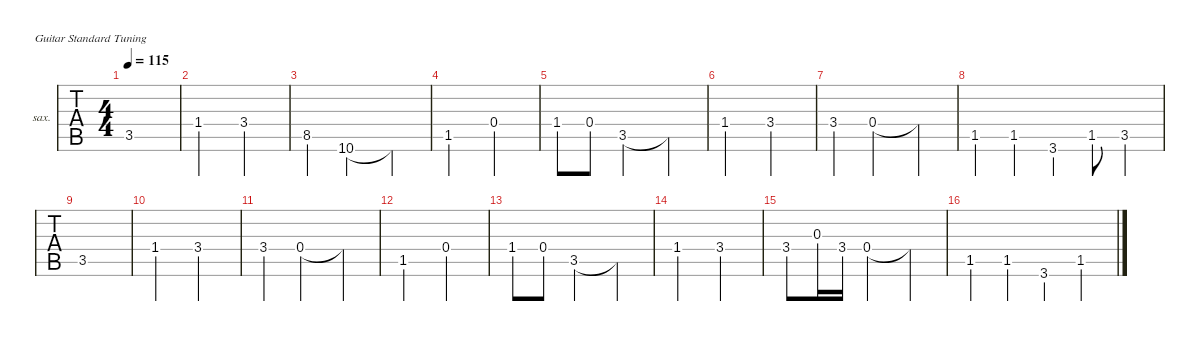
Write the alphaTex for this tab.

\defaultSystemsLayout 4
\hideDynamics
\bracketExtendMode nobrackets
\firstSystemTrackNameOrientation horizontal
\otherSystemsTrackNameOrientation horizontal
\track ("Saxophone  Alto" "sax.") {instrument altosax}
\staff {tabs}
\tuning (E4 B3 G3 D3 A2 E2)
\displaytranspose 9
\ts (4 4)
\tempo 115
\clef g2
\ks c
3.5.1{dy mf instrument altosax beam Up} |
1.4.2{beam Up} 3.4.2{beam Up} |
8.5.4{legatoorigin beam Up} 10.6.2{beam Up} 10.6{t}.4{beam Up} |
1.5.2{beam Up} 0.4.2{beam Up} |
1.4.8{beam Up} 0.4.8{beam Up} 3.5.2{beam Up} 3.5{t}.4{beam Up} |
1.4.2{beam Up} 3.4.2{beam Up} |
3.4.4{beam Up} 0.4.2{beam Up} 0.4{t}.4{beam Down} |
1.5.4{beam Up} 1.5.4{beam Up} 3.6.4{beam Up} 1.5.8{legatoorigin beam Up} 3.5.4{beam Up} |
3.5.1{beam Up} |
1.4.2{beam Up} 3.4.2{beam Up} |
3.4.4{beam Up} 0.4.2{beam Up} 0.4{t}.4{beam Down} |
1.5.2{beam Up} 0.4.2{beam Up} |
1.4.8{beam Up} 0.4.8{beam Up} 3.5.2{beam Up} 3.5{t}.4{beam Up} |
1.4.2{beam Up} 3.4.2{beam Up} |
3.4.8{beam Up} 0.3.16{dy f beam Up} 3.4.16{beam Up} 0.4.2{dy mf beam Up} 0.4{t}.4{beam Down} |
1.5.4{beam Up} 1.5.4{beam Up} 3.6.4{beam Up} 1.5.4{beam Up}
